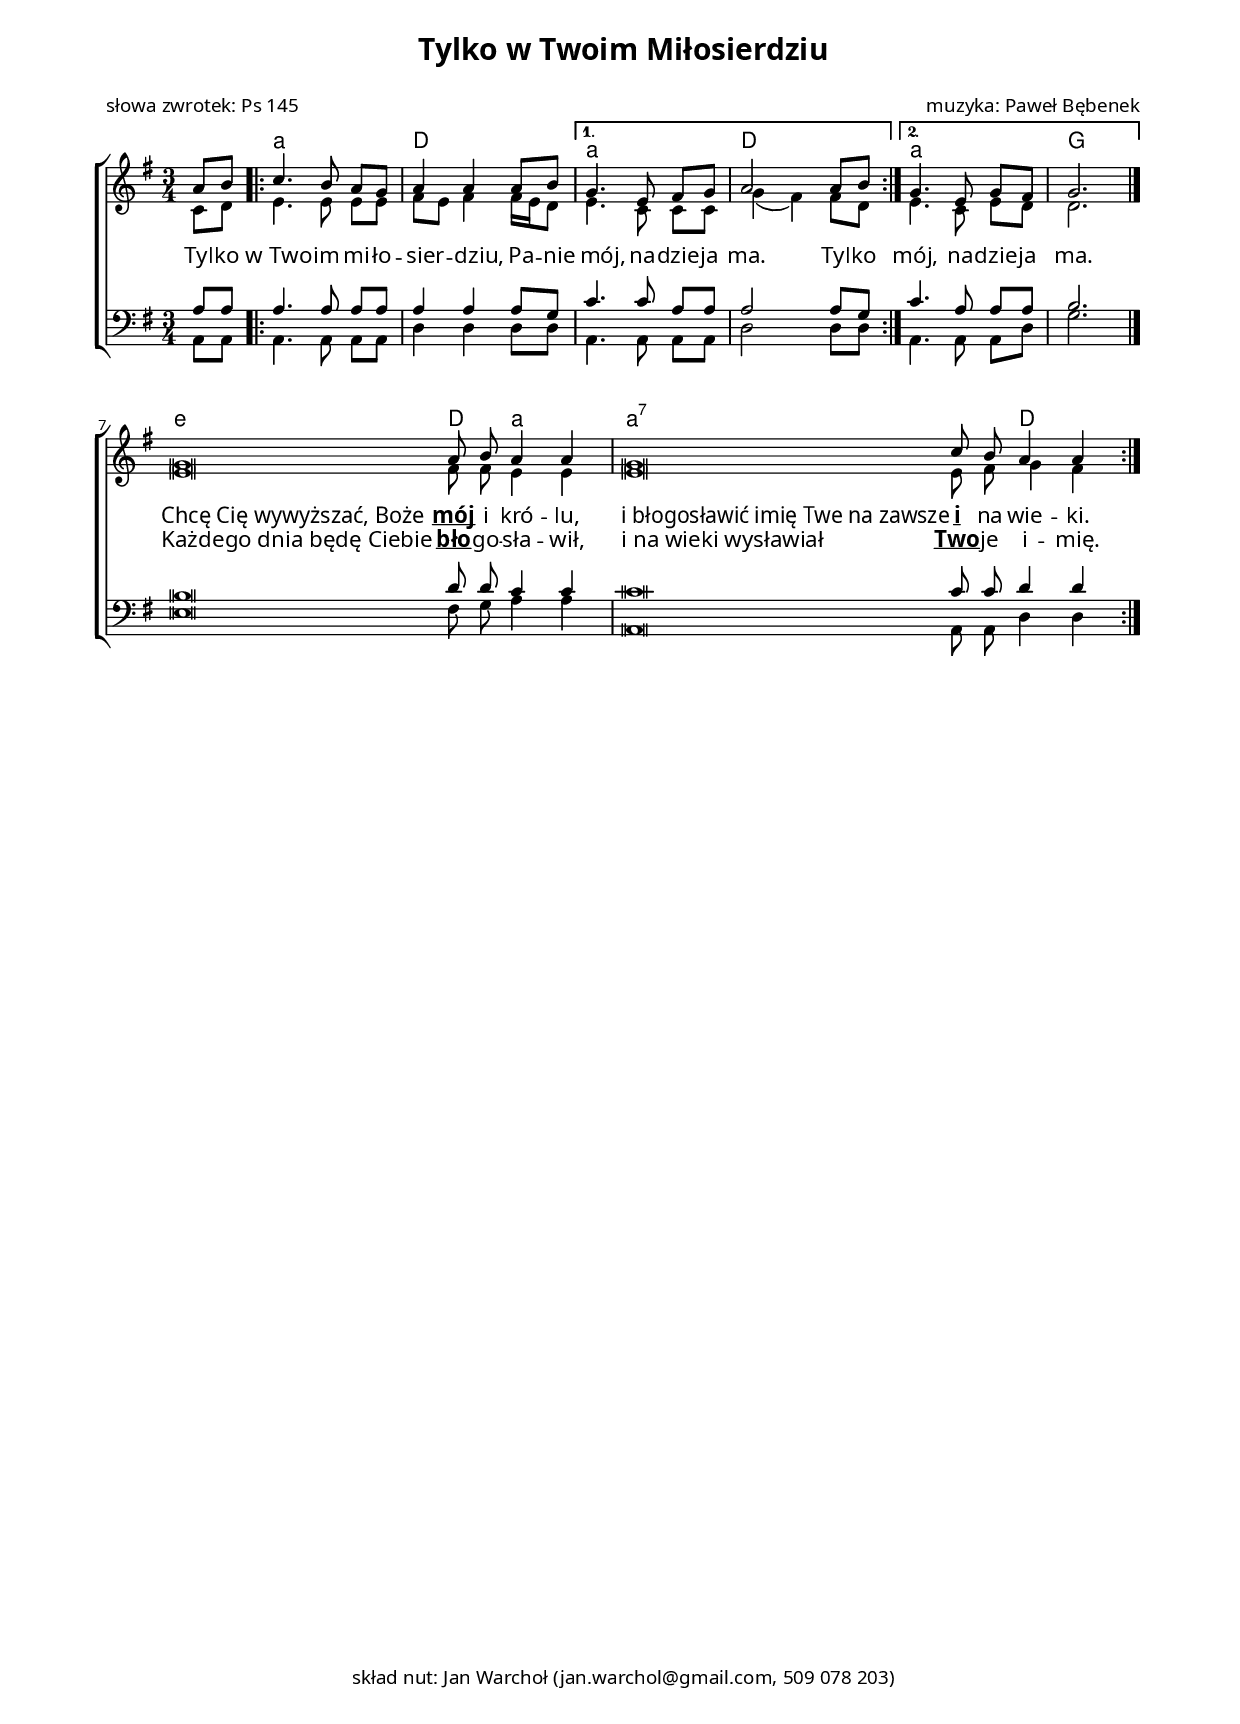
\version "2.17.2"
#(set-global-staff-size 16.5)

\header	{
  title = \markup \column { "Tylko w Twoim Miłosierdziu" " " }
  poet = "słowa zwrotek: Ps 145"
  composer = "muzyka: Paweł Bębenek"
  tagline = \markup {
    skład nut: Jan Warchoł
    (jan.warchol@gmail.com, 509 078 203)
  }
}

\paper {
  #(define fonts
     (make-pango-font-tree "Minion Pro"
       "Nimbus Sans"
       "Luxi Mono"
       (/ staff-height pt 20)))
  top-margin = 10 \mm
  left-margin = 18 \mm
  right-margin = 17 \mm
  markup-system-spacing #'basic-distance = #15
  system-system-spacing #'basic-distance = #15
}
%--------------------------------MELODY--------------------------------
sopranomelody = \relative f' {
  \key g \major
  \time 3/4
  \partial 4
  a8 b
  \repeat volta 2 {
    c4. b8 a g
    a4 a a8 b
  }
  \alternative {
    {
      g4. e8 fis g
      a2 a8 b
    }
    {
      g4. e8 g fis
      g2.
    }
  }
  \bar "|."
  \break
  \repeat volta 2 {
    \cadenzaOn
    g\breve a8 b a4 a
    \bar "|"
    g\breve c8 b a4 a
    \cadenzaOff
  }
}
altomelody = \relative f' {
  \key g \major
  \time 3/4
  \partial 4
  c8 d
  \repeat volta 2 {
    e4. e8 e e
    fis8 e fis4 fis16 e d8
  }
  \alternative {
    {
      e4. c8 c c
      g'4( fis) fis8 d
    }
    {
      e4. c8 e d
      d2.
    }
  }
  \bar "|."
  \break
  \repeat volta 2 {
    \cadenzaOn
    e\breve fis8 fis e4 e
    \bar "|"
    e\breve e8 fis g4 fis
    \cadenzaOff
  }
}
tenormelody = \relative f {
  \key g \major
  \time 3/4
  \partial 4
  a8 a
  \repeat volta 2 {
    a4. a8 a a
    a4 a a8 g
  }
  \alternative {
    {
      c4. c8 a a
      a2 a8 g
    }
    {
      c4. a8 a a
      b2.
    }
  }
  \bar "|."
  \break
  \repeat volta 2 {
    \cadenzaOn
    b\breve d8 d c4 c
    \bar "|"
    c\breve c8 c d4 d
    \cadenzaOff
  }
}
bassmelody = \relative f {
  \key g \major
  \time 3/4
  \partial 4
  a,8 a
  \repeat volta 2 {
    a4. a8 a a
    d4 d d8 d
  }
  \alternative {
    {
      a4. a8 a a
      d2 d8 d
    }
    {
      a4. a8 a d
      g2.
    }
  }
  \bar "|."
  \break
  \repeat volta 2 {
    \cadenzaOn
    e\breve fis8 g a4 a
    \bar "|"
    a,\breve a8 a d4 d
    \cadenzaOff
  }
}
akordy = \chordmode {
  \set chordNameLowercaseMinor = ##t
  s4
  a2.:m d
  \once \override ChordName #'Y-offset = #-1
  a:m d
  \once \override ChordName #'Y-offset = #-1
  a:m g
  \cadenzaOn
  e\breve:m d4 a2:m
  a\breve:m7 s4 d2
  \cadenzaOff
}
%--------------------------------LYRICS--------------------------------
bolden = {
  \once \override LyricText #'font-name = #"Minion Pro Bold"
}

text = \lyricmode {
  Tyl -- ko w_Two -- im mi -- ło -- \tweak #'X-offset #-0.8 sier -- \tweak #'X-offset #-1 dziu,
  \tweak #'X-offset #-0.3 Pa --
  \tweak #'X-offset #-0.4 nie
  \tweak #'X-offset #-0.8 mój,
  na -- dzie -- ja ma. Tyl -- ko
  mój, na -- dzie -- ja ma.
  \tweak #'X-offset #-1.5 \markup \scale #'(0.97 . 1) "Chcę Cię wywyższać, Boże"
  \bolden \markup \underline mój i kró -- lu,
  \tweak #'X-offset #-0.5 \markup \scale #'(0.95 . 1) "i błogosławić imię Twe na zawsze"
  \bolden \markup \underline i na wie -- ki.
}
secondverse = \lyricmode {
  \repeat unfold 22 \skip4
  \tweak #'X-offset #-1.5 "Każdego dnia będę Ciebie"
  \bolden \markup \underline bło -- go -- sła -- wił,
  \tweak #'X-offset #-0.5 "i na wieki wysławiał"
  \bolden \markup \underline Two -- je i -- mię.
}
%--------------------------------ALL-FILE VARIABLE--------------------------------

\score {
  \new ChoirStaff <<
    \new ChordNames { \germanChords \akordy }
    \new Staff = women <<
      \clef treble
      \new Voice = soprano {
        \voiceOne
        \sopranomelody
      }
      \new Voice = alto {
        \voiceTwo
        \altomelody
      }
    >>
    \new Lyrics = sopranolyrics \with {
      \override VerticalAxisGroup #'staff-affinity = #CENTER
      \override VerticalAxisGroup #'nonstaff-relatedstaff-spacing #'padding = #1.5
    }
    \lyricsto soprano \text
    \new Lyrics = sopranolyrics \with {
    }
    \lyricsto soprano \secondverse

    \new Staff = men <<
      \clef bass
      \new Voice = tenor {
        \voiceOne
        \tenormelody
      }
      \new Voice = bass {
        \voiceTwo
        \bassmelody
      }
    >>
  >>
  \layout {
    \override NoteHead #'style = #'altdefault
    indent = 0
    \override LyricText #'font-name = #"Minion Pro Medium"
    \override LyricText #'font-size = #1.5
    \set Timing.beamHalfMeasure = ##f
  }
}
